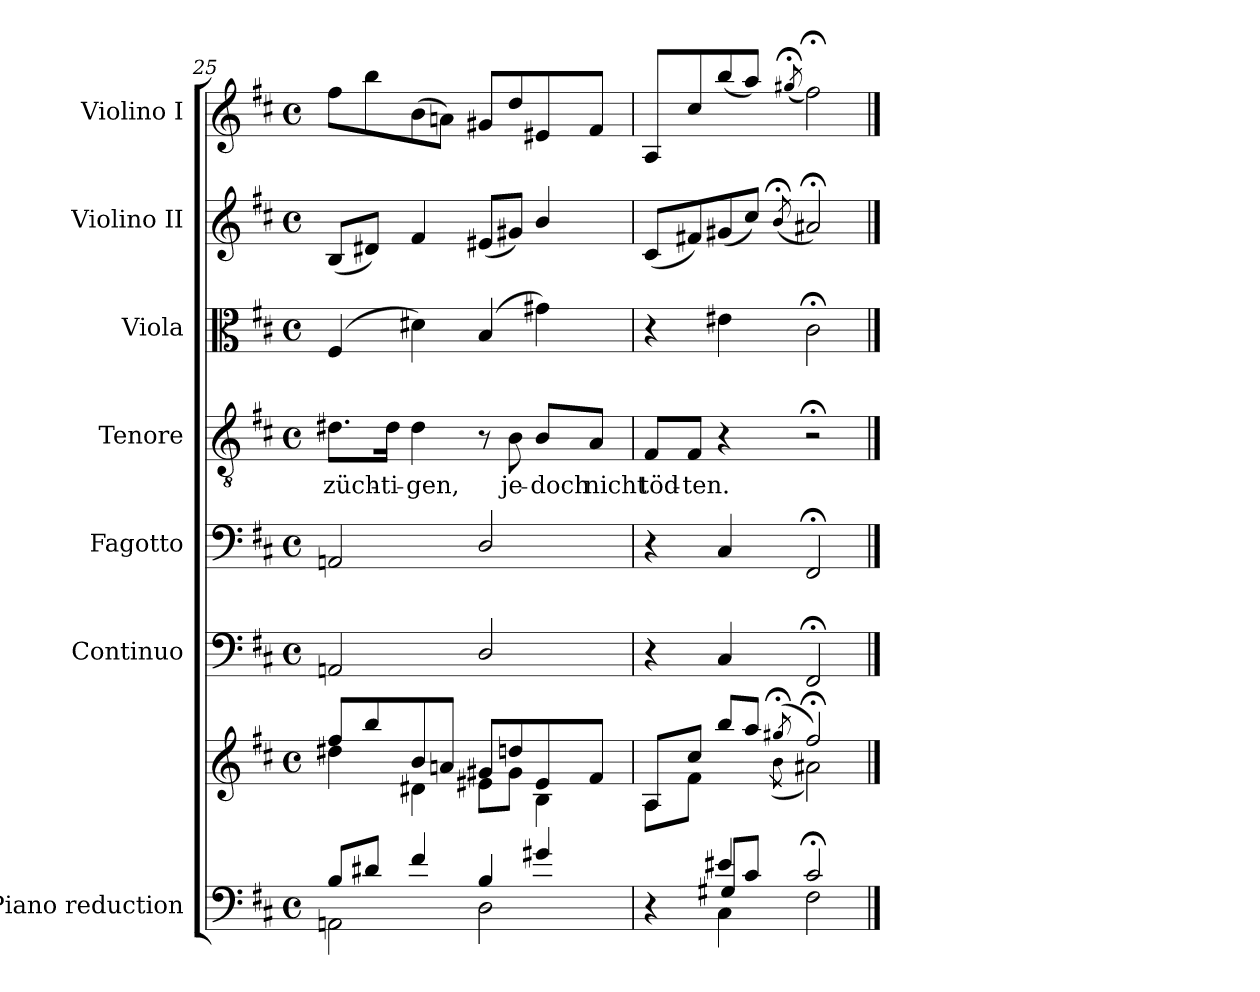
**kern	**kern	**kern	**kern	**kern	**text	**kern	**kern	**kern
*part7	*part7	*part6	*part5	*part4	*part4	*part3	*part2	*part1
*staff8	*staff7	*staff6	*staff5	*staff4	*staff4	*staff3	*staff2	*staff1
*I"Piano reduction	*	*I"Continuo	*I"Fagotto	*I"Tenore	*	*I"Viola	*I"Violino II	*I"Violino I
*I'Pno	*	*	*	*	*	*	*	*
!!LO:LB:g=z
*clefF4	*clefG2	*clefF4	*clefF4	*clefGv2	*	*clefC3	*clefG2	*clefG2
*k[f#c#]	*k[f#c#]	*k[f#c#]	*k[f#c#]	*k[f#c#]	*	*k[f#c#]	*k[f#c#]	*k[f#c#]
*M4/4	*M4/4	*M4/4	*M4/4	*M4/4	*	*M4/4	*M4/4	*M4/4
*met(c)	*met(c)	*met(c)	*met(c)	*met(c)	*	*met(c)	*met(c)	*met(c)
=25	=25	=25	=25	=25	=25	=25	=25	=25
*^	*^	*	*	*	*	*	*	*
!	!	!	!	!	!	!	!LO:LY:b	!	!	!
8B/L	2AAn\	8ff#/L	4dd#X\	2AAn/	2AAn/	8.d#X\L	züch-	(>4F#/	(<8B/L	8ff#\L
8d#X/J	.	8bb/	.	.	.	.	.	.	8d#X/J)	8bb\
!	!	!	!	!	!	!	!LO:LY:b	!	!	!
.	.	.	.	.	.	16d#\Jk	ti-	.	.	.
!	!	!	!	!	!	!	!LO:LY:b	!	!	!
4f#/	.	8b/	4d#X\	.	.	4d#\	gen,	4d#X\)	4f#/	(>8b\
.	.	8an/J	.	.	.	.	.	.	.	8an\J)
4B/	2D\	8g#X/L	8e#X\L	2D/	2D/	8r	.	(>4B/	(<8e#X/L	8g#X/L
!	!	!	!	!	!	!	!LO:LY:b	!	!	!
.	.	8ddni/	8g#\J	.	.	8B\	je-	.	8g#X/J)	8dd/
!	!	!	!	!	!	!	!LO:LY:b	!	!	!
4g#X/	.	8e#/	4B\	.	.	8B/L	doch	4g#X\)	4b/	8e#X/
!	!	!	!	!	!	!	!LO:LY:b	!	!	!
.	.	8f#/J	.	.	.	8A/J	nicht	.	.	8f#/J
=26	=26	=26	=26	=26	=26	=26	=26	=26	=26	=26
*	*^	*	*	*	*	*	*	*	*	*
!	!	!	!	!	!	!	!	!LO:LY:b	!	!	!
4ryy	4r	4ryy	8A/L	8A\L	4r	4r	8F#/L	töd-	4r	(<8c#/L	8A/L
!	!	!	!	!	!	!	!	!LO:LY:b	!	!	!
.	.	.	8cc#/J	8f#\J	.	.	8F#/J	ten.	.	8f#X/)	8cc#/
4e#X:/	8G#X/L	4C#\	8bb/L	4ryy	4C#/	4C#/	4r	.	4e#X\	(<8g#X/	(<8bb/
.	8c#/J	.	8aa/J	.	.	.	.	.	.	8cc#/J)	8aa/J)
.	.	.	(>8qgg#X;</	(<8qb\	.	.	.	.	.	(<8qb;</	(<8qgg#X;</
2ryy	2c#/	2F#;\	2ff#;</)	2a#X\)	2FF#;</	2FF#;</	2r;<	.	2c#;<\	2a#X;</)	2ff#;<\)
*v	*v	*v	*	*	*	*	*	*	*	*	*
*	*v	*v	*	*	*	*	*	*	*
==	==	==	==	==	==	==	==	==
*-	*-	*-	*-	*-	*-	*-	*-	*-
